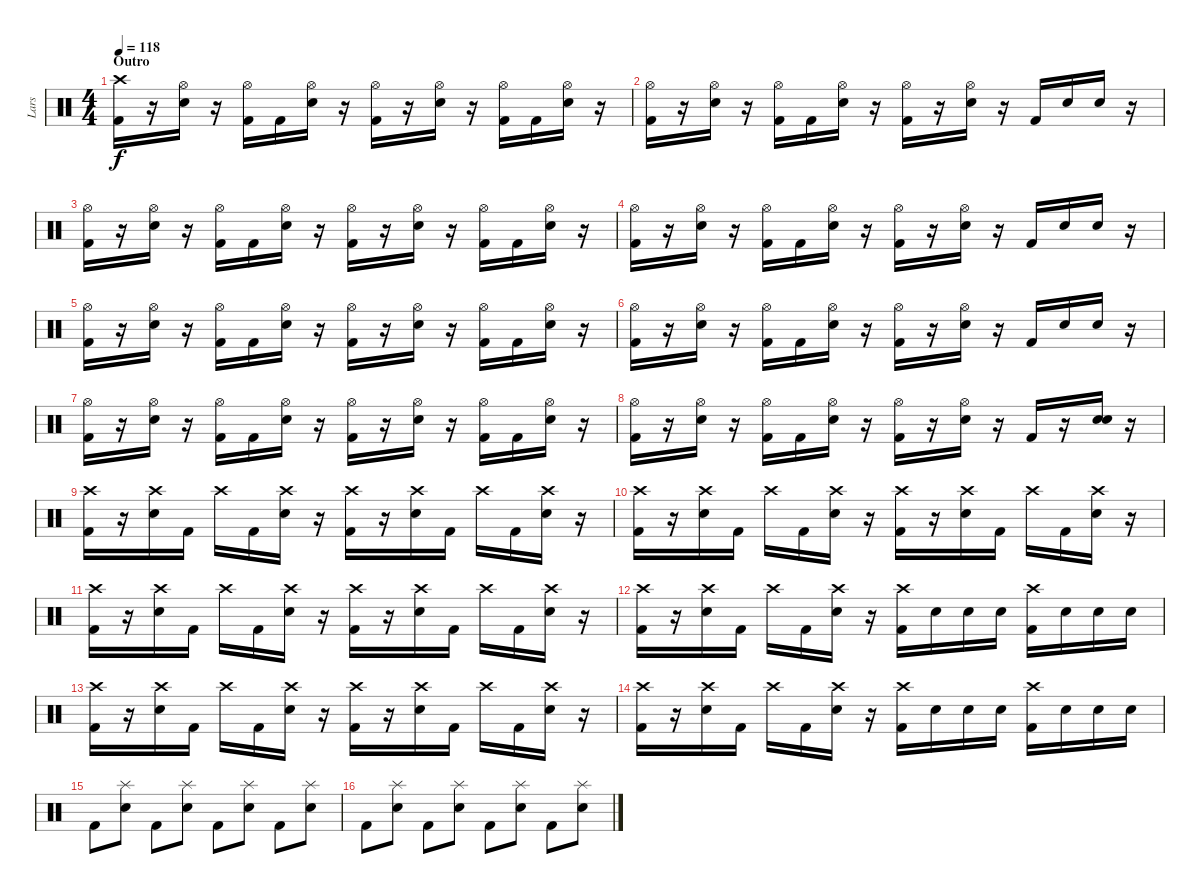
\track ("Lars" "Lars") {solo instrument percussion}
\staff {score}
\articulation defaults
\ts (4 4)
\section ("" "Outro")
\tempo 118
\clef neutral
\ks c
("Crash high (hit)" "Kick (hit) 2").16{dy f} r.16 ("Hi-Hat (open)" "Electric Snare (hit)").16 r.16 ("Hi-Hat (open)" "Kick (hit) 2").16 "Kick (hit) 2".16 ("Hi-Hat (open)" "Electric Snare (hit)").16 r.16 ("Hi-Hat (open)" "Kick (hit) 2").16 r.16 ("Hi-Hat (open)" "Electric Snare (hit)").16 r.16 ("Hi-Hat (open)" "Kick (hit) 2").16 "Kick (hit) 2".16 ("Hi-Hat (open)" "Electric Snare (hit)").16 r.16 |
("Hi-Hat (open)" "Kick (hit) 2").16 r.16 ("Hi-Hat (open)" "Electric Snare (hit)").16 r.16 ("Hi-Hat (open)" "Kick (hit) 2").16 "Kick (hit) 2".16 ("Hi-Hat (open)" "Electric Snare (hit)").16 r.16 ("Hi-Hat (open)" "Kick (hit) 2").16 r.16 ("Hi-Hat (open)" "Electric Snare (hit)").16 r.16 "Kick (hit) 2".16 "Electric Snare (hit)".16 "Electric Snare (hit)".16 r.16 |
("Hi-Hat (open)" "Kick (hit) 2").16 r.16 ("Hi-Hat (open)" "Electric Snare (hit)").16 r.16 ("Hi-Hat (open)" "Kick (hit) 2").16 "Kick (hit) 2".16 ("Hi-Hat (open)" "Electric Snare (hit)").16 r.16 ("Hi-Hat (open)" "Kick (hit) 2").16 r.16 ("Hi-Hat (open)" "Electric Snare (hit)").16 r.16 ("Hi-Hat (open)" "Kick (hit) 2").16 "Kick (hit) 2".16 ("Hi-Hat (open)" "Electric Snare (hit)").16 r.16 |
("Hi-Hat (open)" "Kick (hit) 2").16 r.16 ("Hi-Hat (open)" "Electric Snare (hit)").16 r.16 ("Hi-Hat (open)" "Kick (hit) 2").16 "Kick (hit) 2".16 ("Hi-Hat (open)" "Electric Snare (hit)").16 r.16 ("Hi-Hat (open)" "Kick (hit) 2").16 r.16 ("Hi-Hat (open)" "Electric Snare (hit)").16 r.16 "Kick (hit) 2".16 "Electric Snare (hit)".16 "Electric Snare (hit)".16 r.16 |
("Hi-Hat (open)" "Kick (hit) 2").16 r.16 ("Hi-Hat (open)" "Electric Snare (hit)").16 r.16 ("Hi-Hat (open)" "Kick (hit) 2").16 "Kick (hit) 2".16 ("Hi-Hat (open)" "Electric Snare (hit)").16 r.16 ("Hi-Hat (open)" "Kick (hit) 2").16 r.16 ("Hi-Hat (open)" "Electric Snare (hit)").16 r.16 ("Hi-Hat (open)" "Kick (hit) 2").16 "Kick (hit) 2".16 ("Hi-Hat (open)" "Electric Snare (hit)").16 r.16 |
("Hi-Hat (open)" "Kick (hit) 2").16 r.16 ("Hi-Hat (open)" "Electric Snare (hit)").16 r.16 ("Hi-Hat (open)" "Kick (hit) 2").16 "Kick (hit) 2".16 ("Hi-Hat (open)" "Electric Snare (hit)").16 r.16 ("Hi-Hat (open)" "Kick (hit) 2").16 r.16 ("Hi-Hat (open)" "Electric Snare (hit)").16 r.16 "Kick (hit) 2".16 "Electric Snare (hit)".16 "Electric Snare (hit)".16 r.16 |
("Hi-Hat (open)" "Kick (hit) 2").16 r.16 ("Hi-Hat (open)" "Electric Snare (hit)").16 r.16 ("Hi-Hat (open)" "Kick (hit) 2").16 "Kick (hit) 2".16 ("Hi-Hat (open)" "Electric Snare (hit)").16 r.16 ("Hi-Hat (open)" "Kick (hit) 2").16 r.16 ("Hi-Hat (open)" "Electric Snare (hit)").16 r.16 ("Hi-Hat (open)" "Kick (hit) 2").16 "Kick (hit) 2".16 ("Hi-Hat (open)" "Electric Snare (hit)").16 r.16 |
("Hi-Hat (open)" "Kick (hit) 2").16 r.16 ("Hi-Hat (open)" "Electric Snare (hit)").16 r.16 ("Hi-Hat (open)" "Kick (hit) 2").16 "Kick (hit) 2".16 ("Hi-Hat (open)" "Electric Snare (hit)").16 r.16 ("Hi-Hat (open)" "Kick (hit) 2").16 r.16 ("Hi-Hat (open)" "Electric Snare (hit)").16 r.16 "Kick (hit) 2".16 r.16 ("Electric Snare (hit)" "Electric Snare (hit)").16 r.16 |
("Crash high (hit)" "Kick (hit) 2").16 r.16 ("Crash high (hit)" "Electric Snare (hit)").16 "Kick (hit) 2".16 "Crash high (hit)".16 "Kick (hit) 2".16 ("Crash high (hit)" "Electric Snare (hit)").16 r.16 ("Crash high (hit)" "Kick (hit) 2").16 r.16 ("Crash high (hit)" "Electric Snare (hit)").16 "Kick (hit) 2".16 "Crash high (hit)".16 "Kick (hit) 2".16 ("Crash high (hit)" "Electric Snare (hit)").16 r.16 |
("Crash high (hit)" "Kick (hit) 2").16 r.16 ("Crash high (hit)" "Electric Snare (hit)").16 "Kick (hit) 2".16 "Crash high (hit)".16 "Kick (hit) 2".16 ("Crash high (hit)" "Electric Snare (hit)").16 r.16 ("Crash high (hit)" "Kick (hit) 2").16 r.16 ("Crash high (hit)" "Electric Snare (hit)").16 "Kick (hit) 2".16 "Crash high (hit)".16 "Kick (hit) 2".16 ("Crash high (hit)" "Electric Snare (hit)").16 r.16 |
("Crash high (hit)" "Kick (hit) 2").16 r.16 ("Crash high (hit)" "Electric Snare (hit)").16 "Kick (hit) 2".16 "Crash high (hit)".16 "Kick (hit) 2".16 ("Crash high (hit)" "Electric Snare (hit)").16 r.16 ("Crash high (hit)" "Kick (hit) 2").16 r.16 ("Crash high (hit)" "Electric Snare (hit)").16 "Kick (hit) 2".16 "Crash high (hit)".16 "Kick (hit) 2".16 ("Crash high (hit)" "Electric Snare (hit)").16 r.16 |
("Crash high (hit)" "Kick (hit) 2").16 r.16 ("Crash high (hit)" "Electric Snare (hit)").16 "Kick (hit) 2".16 "Crash high (hit)".16 "Kick (hit) 2".16 ("Crash high (hit)" "Electric Snare (hit)").16 r.16 ("Crash high (hit)" "Kick (hit) 2").16 "Electric Snare (hit)".16 "Electric Snare (hit)".16 "Electric Snare (hit)".16 ("Crash high (hit)" "Kick (hit) 2").16 "Electric Snare (hit)".16 "Electric Snare (hit)".16 "Electric Snare (hit)".16 |
("Crash high (hit)" "Kick (hit) 2").16 r.16 ("Crash high (hit)" "Electric Snare (hit)").16 "Kick (hit) 2".16 "Crash high (hit)".16 "Kick (hit) 2".16 ("Crash high (hit)" "Electric Snare (hit)").16 r.16 ("Crash high (hit)" "Kick (hit) 2").16 r.16 ("Crash high (hit)" "Electric Snare (hit)").16 "Kick (hit) 2".16 "Crash high (hit)".16 "Kick (hit) 2".16 ("Crash high (hit)" "Electric Snare (hit)").16 r.16 |
("Crash high (hit)" "Kick (hit) 2").16 r.16 ("Crash high (hit)" "Electric Snare (hit)").16 "Kick (hit) 2".16 "Crash high (hit)".16 "Kick (hit) 2".16 ("Crash high (hit)" "Electric Snare (hit)").16 r.16 ("Crash high (hit)" "Kick (hit) 2").16 "Electric Snare (hit)".16 "Electric Snare (hit)".16 "Electric Snare (hit)".16 ("Crash high (hit)" "Kick (hit) 2").16 "Electric Snare (hit)".16 "Electric Snare (hit)".16 "Electric Snare (hit)".16 |
"Kick (hit) 2".8 ("Splash (hit)" "Electric Snare (hit)").8 "Kick (hit) 2".8 ("Splash (hit)" "Electric Snare (hit)").8 "Kick (hit) 2".8 ("Splash (hit)" "Electric Snare (hit)").8 "Kick (hit) 2".8 ("Splash (hit)" "Electric Snare (hit)").8 |
"Kick (hit) 2".8 ("Splash (hit)" "Electric Snare (hit)").8 "Kick (hit) 2".8 ("Splash (hit)" "Electric Snare (hit)").8 "Kick (hit) 2".8 ("Splash (hit)" "Electric Snare (hit)").8 "Kick (hit) 2".8 ("Splash (hit)" "Electric Snare (hit)").8
